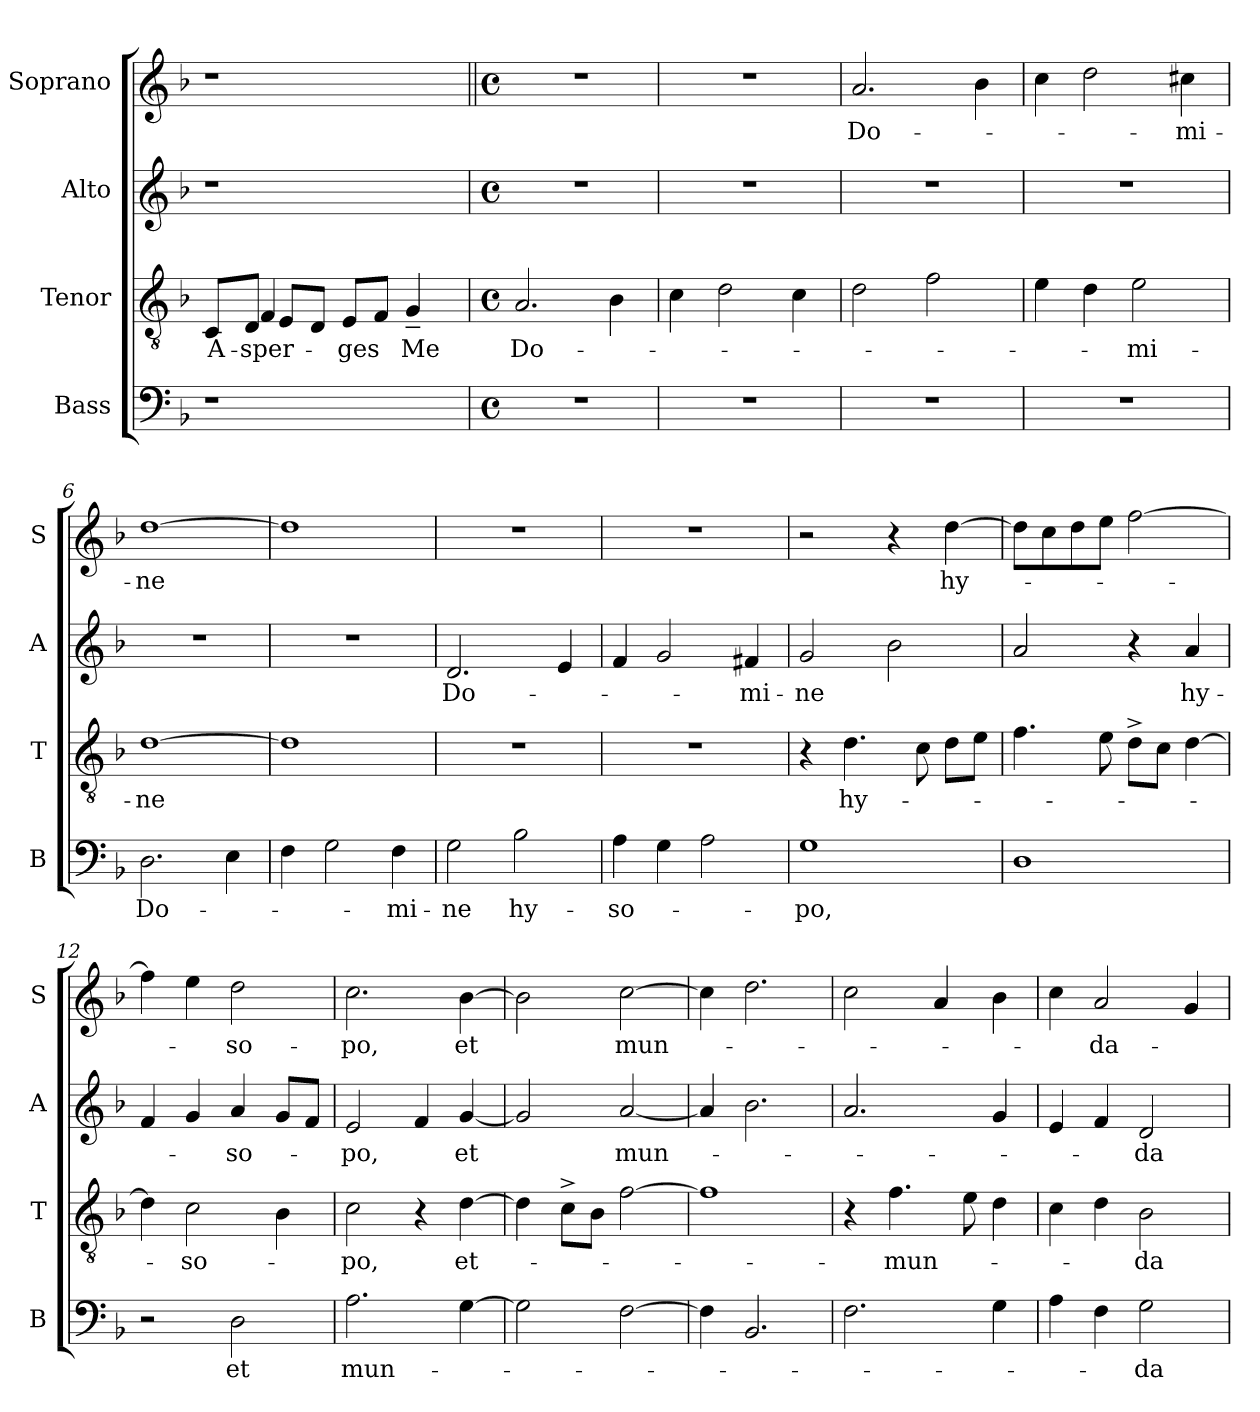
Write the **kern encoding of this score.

**kern	**text	**kern	**text	**kern	**text	**kern	**text
*part4	*part4	*part3	*part3	*part2	*part2	*part1	*part1
*staff4	*staff4	*staff3	*staff3	*staff2	*staff2	*staff1	*staff1
*I"Bass	*	*I"Tenor	*	*I"Alto	*	*I"Soprano	*
*I'B	*	*I'T	*	*I'A	*	*I'S	*
!!LO:PB:g=z
*stria5	*	*stria5	*	*stria5	*	*stria5	*
*clefF4	*	*clefGv2	*	*clefG2	*	*clefG2	*
*k[b-]	*	*k[b-]	*	*k[b-]	*	*k[b-]	*
*F:	*	*F:	*	*F:	*	*F:	*
=1	=1	=1	=1	=1	=1	=1	=1
!	!	!	!LO:LY:b:cj	!	!	!	!
*	*	*^	*	*	*	*	*
1r	.	8C/L	8ryy	A-	1r	.	1r	.
!	!	!	!	!LO:LY:b	!	!	!	!
.	.	8D/J	4F/	-sper-	.	.	.	.
.	.	8E/L	.	.	.	.	.	.
.	.	8D/J	2ryy	.	.	.	.	.
!	!	!	!	!LO:LY:b:cj	!	!	!	!
.	.	8E/L	.	-ges	.	.	.	.
.	.	8F/J	.	.	.	.	.	.
!	!	!	!	!LO:LY:b:cj	!	!	!	!
.	.	4G~</	.	Me	.	.	.	.
.	.	.	8ryy	.	.	.	.	.
*	*	*v	*v	*	*	*	*	*
=2	=2||	=2	=2||	=2	=2||	=2||	=2||
*M4/4	*	*M4/4	*	*M4/4	*	*M4/4	*
*met(c)	*	*met(c)	*	*met(c)	*	*met(c)	*
*	*	*^	*	*	*	*	*
!	!	!	!	!LO:LY:b:cj	!	!	!	!
*	*	*v	*v	*	*	*	*	*
1r	.	2.A/	Do-	1r	.	1r	.
.	.	4B-\	.	.	.	.	.
=3	=3	=3	=3	=3	=3	=3	=3
1r	.	4c\	.	1r	.	1r	.
.	.	2d\	.	.	.	.	.
.	.	4c\	.	.	.	.	.
=4	=4	=4	=4	=4	=4	=4	=4
!	!	!	!	!	!	!	!LO:LY:b:cj
1r	.	2d\	.	1r	.	2.a/	Do-
.	.	2f\	.	.	.	.	.
.	.	.	.	.	.	4b-\	.
=5	=5	=5	=5	=5	=5	=5	=5
1r	.	4e\	.	1r	.	4cc\	.
.	.	4d\	.	.	.	2dd\	.
!	!	!	!LO:LY:b:cj	!	!	!	!
.	.	2e\	-mi-	.	.	.	.
!	!	!	!	!	!	!	!LO:LY:b:cj
.	.	.	.	.	.	4cc#X\	-mi-
=6	=6	=6	=6	=6	=6	=6	=6
!	!LO:LY:b:cj	!	!LO:LY:b:cj	!	!	!	!LO:LY:b:cj
2.D\	Do-	[>1d	-ne	1r	.	[>1dd	-ne
4E\	.	.	.	.	.	.	.
=7	=7	=7	=7	=7	=7	=7	=7
4F\	.	1d]	.	1r	.	1dd]	.
2G\	.	.	.	.	.	.	.
!	!LO:LY:b:cj	!	!	!	!	!	!
4F\	-mi-	.	.	.	.	.	.
!!LO:LB:g=z
=8	=8	=8	=8	=8	=8	=8	=8
!	!LO:LY:b:cj	!	!	!	!LO:LY:b:cj	!	!
2G\	-ne	1r	.	2.d/	Do-	1r	.
!	!LO:LY:b:cj	!	!	!	!	!	!
2B-\	hy-	.	.	.	.	.	.
.	.	.	.	4e/	.	.	.
=9	=9	=9	=9	=9	=9	=9	=9
!	!LO:LY:b:cj	!	!	!	!	!	!
4A\	-so-	1r	.	4f/	.	1r	.
4G\	.	.	.	2g/	.	.	.
2A\	.	.	.	.	.	.	.
!	!	!	!	!	!LO:LY:b:cj	!	!
.	.	.	.	4f#X/	-mi-	.	.
=10	=10	=10	=10	=10	=10	=10	=10
!	!LO:LY:b:cj	!	!	!	!LO:LY:b:cj	!	!
1G	-po,	4r	.	2g/	-ne	2r	.
!	!	!	!LO:LY:b:cj	!	!	!	!
.	.	4.d\	hy-	.	.	.	.
.	.	.	.	2b-\	.	4r	.
.	.	8c\	.	.	.	.	.
!	!	!	!	!	!	!	!LO:LY:b:cj
.	.	8d\L	.	.	.	[>4dd\	hy-
.	.	8e\J	.	.	.	.	.
=11	=11	=11	=11	=11	=11	=11	=11
1D	.	4.f\	.	2a/	.	8dd\L]	.
.	.	.	.	.	.	8cc\	.
.	.	.	.	.	.	8dd\	.
.	.	8e\	.	.	.	8ee\J	.
.	.	8d^<\L	.	4r	.	[>2ff\	.
.	.	8c\J	.	.	.	.	.
!	!	!	!	!	!LO:LY:b:cj	!	!
.	.	[>4d\	.	4a/	hy-	.	.
=12	=12	=12	=12	=12	=12	=12	=12
2r	.	4d\]	.	4f/	.	4ff\]	.
!	!	!	!LO:LY:b:cj	!	!	!	!
.	.	2c\	-so-	4g/	.	4ee\	.
!	!LO:LY:b:cj	!	!	!	!LO:LY:b:cj	!	!LO:LY:b:cj
2D\	et	.	.	4a/	-so-	2dd\	-so-
.	.	4B-\	.	8g/L	.	.	.
.	.	.	.	8f/J	.	.	.
=13	=13	=13	=13	=13	=13	=13	=13
!	!LO:LY:b:cj	!	!LO:LY:b:cj	!	!LO:LY:b:cj	!	!LO:LY:b:cj
2.A\	mun-	2c\	-po,	2e/	-po,	2.cc\	-po,
.	.	4r	.	4f/	.	.	.
!	!	!	!LO:LY:b:cj	!	!LO:LY:b:cj	!	!LO:LY:b:cj
[<4G\	.	[<4d\	et-	[>4g/	et	[<4b-\	et
!!LO:LB:g=z
=14	=14	=14	=14	=14	=14	=14	=14
2G\]	.	4d\]	.	2g/]	.	2b-\]	.
.	.	8c^<\L	.	.	.	.	.
.	.	8B-\J	.	.	.	.	.
!	!	!	!	!	!LO:LY:b:cj	!	!LO:LY:b:cj
[>2F\	.	[>2f\	.	[<2a/	mun-	[>2cc\	mun-
=15	=15	=15	=15	=15	=15	=15	=15
4F\]	.	1f]	.	4a/]	.	4cc\]	.
2.BB-/	.	.	.	2.b-\	.	2.dd\	.
=16	=16	=16	=16	=16	=16	=16	=16
2.F\	.	4r	.	2.a/	.	2cc\	.
!	!	!	!LO:LY:b:cj	!	!	!	!
.	.	4.f\	-mun-	.	.	.	.
.	.	.	.	.	.	4a/	.
.	.	8e\	.	.	.	.	.
4G\	.	4d\	.	4g/	.	4b-\	.
=17	=17	=17	=17	=17	=17	=17	=17
4A\	.	4c\	.	4e/	.	4cc\	.
!	!	!	!	!	!	!	!LO:LY:b:cj
4F\	.	4d\	.	4f/	.	2a/	-da-
!	!LO:LY:b:cj	!	!LO:LY:b:cj	!	!LO:LY:b:cj	!	!
2G\	-da-	2B-\	-da-	2d/	-da-	.	.
.	.	.	.	.	.	4g/	.
=	=	=	=	=	=	=	=
*-	*-	*-	*-	*-	*-	*-	*-
